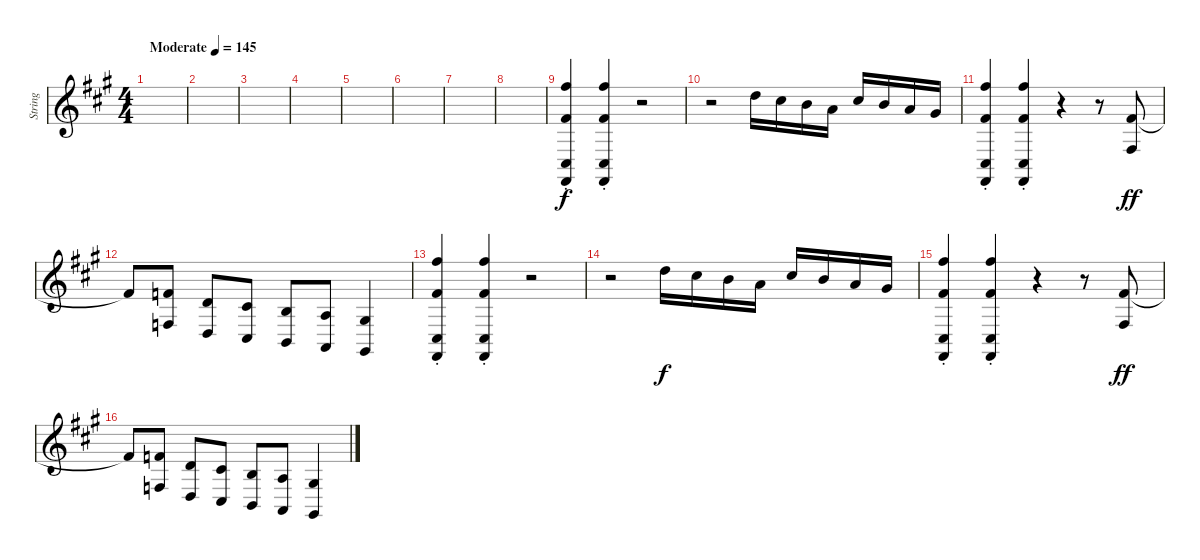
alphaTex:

\track ("String" "String") {instrument stringensemble1}
\staff {score}
\tuning (E4 B3 G3 D3 A2 E2 B1) {hide}
\ts (4 4)
\tempo (145 "Moderate")
\clef g2
\ks a
|
|
|
|
|
|
|
|
(14.1{st} 11.3 9.6 7.7).4 (14.1{st} 11.3 9.6 7.7).4 r.2 |
r.2 10.1.16{dy f} 9.1.16 7.1.16 5.1.16 9.1.16 7.1.16 5.1.16 4.1.16 |
(14.1{st} 7.2 9.6 7.7).4 (14.1{st} 7.2 9.6 7.7).4 r.4 r.8 (7.2 9.5).8{dy ff} |
7.2{t}.8 (6.2 8.5).8 (7.3 0.4).8 (6.3 4.5).8 (0.2 2.5).8 (2.3 0.5).8 (6.4 4.6).4 |
(14.1{st} 7.2 9.6 7.7).4 (14.1{st} 7.2 9.6 7.7).4 r.2 |
r.2 10.1.16{dy f} 9.1.16 7.1.16 5.1.16 9.1.16 7.1.16 5.1.16 4.1.16 |
(14.1{st} 7.2 9.6 7.7).4 (14.1{st} 7.2 9.6 7.7).4 r.4 r.8 (7.2 9.5).8{dy ff} |
7.2{t}.8 (6.2 8.5).8 (7.3 0.4).8 (6.3 4.5).8 (0.2 2.5).8 (2.3 0.5).8 (6.4 4.6).4
